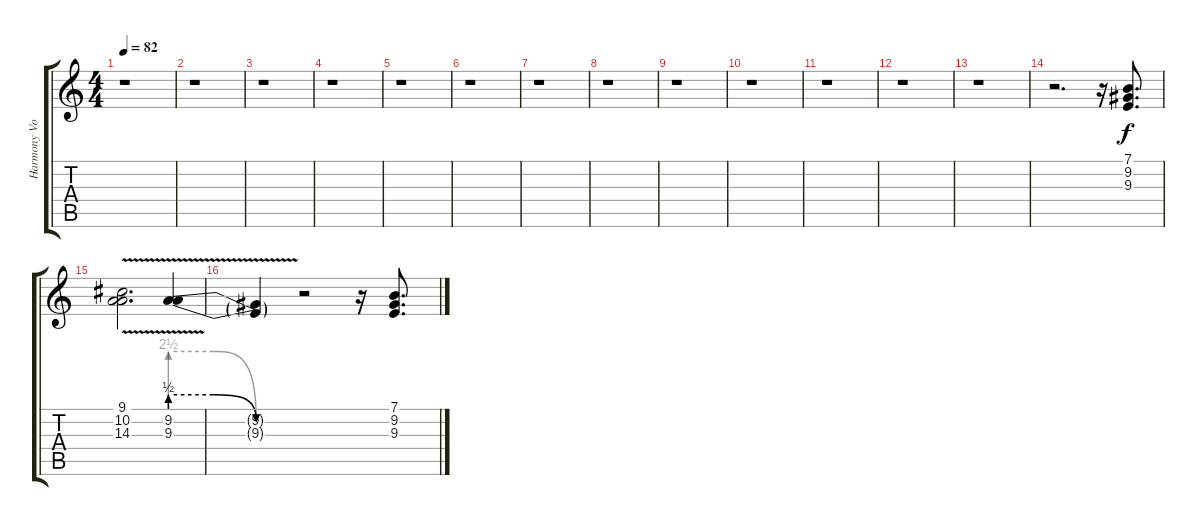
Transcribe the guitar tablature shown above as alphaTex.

\track ("Harmony Vocals" "Harmony Vo") {instrument lead6voice}
\staff {score tabs}
\tuning (E4 B3 G3 D3 A2 E2) {hide}
\ts (4 4)
\tempo 82
\clef g2
\ks c
r.1{dy f} |
r.1 |
r.1 |
r.1 |
r.1 |
r.1 |
r.1 |
r.1 |
r.1 |
r.1 |
r.1 |
r.1 |
r.1 |
r.2{d} r.16 (7.1 9.2 9.3).8{d} |
(9.1{v} 10.2{v} 14.3{v}).2{d} (9.2{be (custom 0 2 20 2 40 0 60 0) v} 9.3{be (custom 0 10 20 10 40 0 60 0) v}).4 |
(9.2{t} 9.3{t}).4 r.2 r.16 (7.1 9.2 9.3).8{d}
